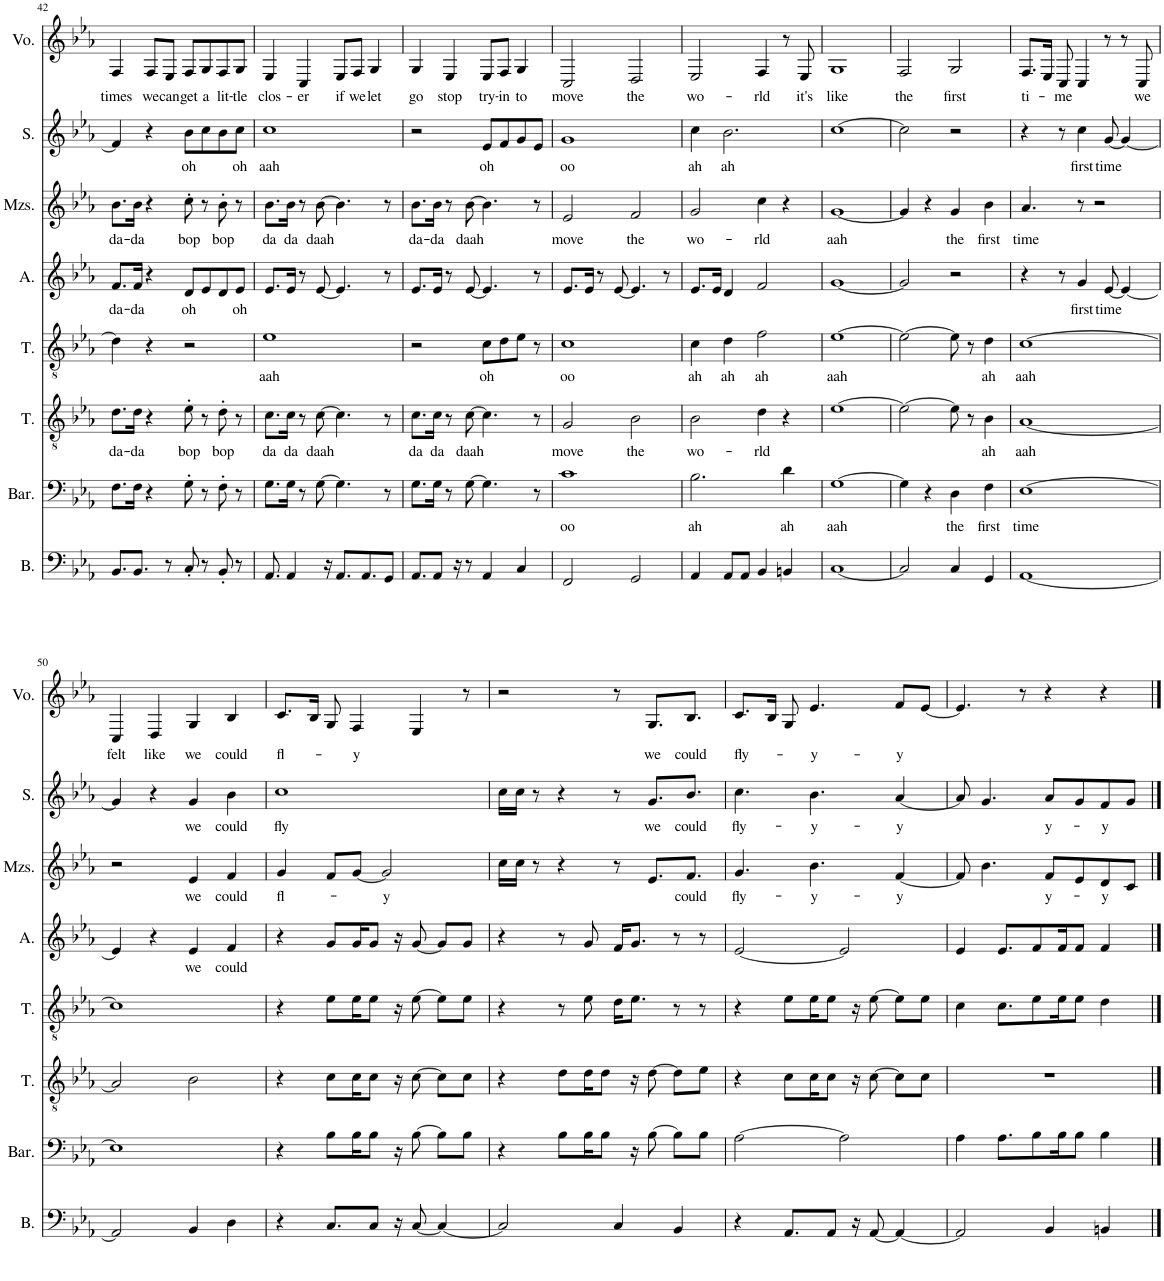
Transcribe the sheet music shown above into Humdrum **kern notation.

**kern	**kern	**text	**kern	**text	**kern	**text	**kern	**text	**kern	**text	**kern	**text	**kern	**text
*part8	*part7	*part7	*part6	*part6	*part5	*part5	*part4	*part4	*part3	*part3	*part2	*part2	*part1	*part1
*staff8	*staff7	*staff7	*staff6	*staff6	*staff5	*staff5	*staff4	*staff4	*staff3	*staff3	*staff2	*staff2	*staff1	*staff1
*I"Bass	*I"Baritone	*	*I"Tenor	*	*I"Tenor	*	*I"Alto	*	*I"Mezzo-soprano	*	*I"Soprano	*	*I"Voice	*
*I'B.	*I'Bar.	*	*I'T.	*	*I'T.	*	*I'A.	*	*I'Mzs.	*	*I'S.	*	*I'Vo.	*
!!LO:PB:g=z
*clefF4	*clefF4	*	*clefGv2	*	*clefGv2	*	*clefG2	*	*clefG2	*	*clefG2	*	*clefG2	*
*k[b-e-a-]	*k[b-e-a-]	*	*k[b-e-a-]	*	*k[b-e-a-]	*	*k[b-e-a-]	*	*k[b-e-a-]	*	*k[b-e-a-]	*	*k[b-e-a-]	*
*M4/4	*M4/4	*	*M4/4	*	*M4/4	*	*M4/4	*	*M4/4	*	*M4/4	*	*M4/4	*
=42	=42	=42	=42	=42	=42	=42	=42	=42	=42	=42	=42	=42	=42	=42
!	!	!	!	!LO:LY:b	!	!	!	!LO:LY:b	!	!LO:LY:b	!	!	!	!LO:LY:b
8.BB-/L	8.F\L	.	8.d\L	da-	4d\]	.	8.f/L	da-	8.b-\L	da-	4f/]	.	4F/	times
!	!	!	!	!LO:LY:b	!	!	!	!LO:LY:b	!	!LO:LY:b	!	!	!	!
8.BB-/J	16F\Jk	.	16d\Jk	-da	.	.	16f/Jk	-da	16b-\Jk	-da	.	.	.	.
!	!	!	!	!	!	!	!	!	!	!	!	!	!	!LO:LY:b
.	4r	.	4r	.	4r	.	4r	.	4r	.	4r	.	8F/L	we
!	!	!	!	!	!	!	!	!	!	!	!	!	!	!LO:LY:b
8r	.	.	.	.	.	.	.	.	.	.	.	.	8E-/J	can
!	!	!	!	!LO:LY:b	!	!	!	!LO:LY:b	!	!LO:LY:b	!	!LO:LY:b	!	!LO:LY:b
8C'/	8G'\	.	8e-'\	bop	2r	.	8d/L	oh	8cc'\	bop	8b-\L	oh	8F/L	get
!	!	!	!	!	!	!	!	!	!	!	!	!	!	!LO:LY:b
8r	8r	.	8r	.	.	.	8e-/	.	8r	.	8cc\	.	8G/	a
!	!	!	!	!LO:LY:b	!	!	!	!	!	!LO:LY:b	!	!	!	!LO:LY:b
8BB-'/	8F'\	.	8d'\	bop	.	.	8d/	.	8b-'\	bop	8b-\	.	8F/	lit-
!	!	!	!	!	!	!	!	!LO:LY:b	!	!	!	!LO:LY:b	!	!LO:LY:b
8r	8r	.	8r	.	.	.	8e-/J	oh	8r	.	8cc\J	oh	8G/J	-tle
=43	=43	=43	=43	=43	=43	=43	=43	=43	=43	=43	=43	=43	=43	=43
!	!	!	!	!LO:LY:b	!	!LO:LY:b	!	!	!	!LO:LY:b	!	!LO:LY:b	!	!LO:LY:b
8.AA-/	8.G\L	.	8.c\L	da	1e-	aah	8.e-/L	.	8.b-\L	da	1cc	aah	4E-/	clos-
!	!	!	!	!LO:LY:b	!	!	!	!	!	!LO:LY:b	!	!	!	!
4AA-/	16G\Jk	.	16c\Jk	da	.	.	16e-/Jk	.	16b-\Jk	da	.	.	.	.
!	!	!	!	!	!	!	!	!	!	!	!	!	!	!LO:LY:b
.	8r	.	8r	.	.	.	8r	.	8r	.	.	.	4C/	-er
!	!	!	!	!LO:LY:b	!	!	!	!	!	!LO:LY:b	!	!	!	!
.	[8G\	.	[8c\	daah	.	.	[8e-/	.	[8b-\	daah	.	.	.	.
16r	.	.	.	.	.	.	.	.	.	.	.	.	.	.
!	!	!	!	!	!	!	!	!	!	!	!	!	!	!LO:LY:b
8.AA-/L	4.G\]	.	4.c\]	.	.	.	4.e-/]	.	4.b-\]	.	.	.	8E-/L	if
!	!	!	!	!	!	!	!	!	!	!	!	!	!	!LO:LY:b
.	.	.	.	.	.	.	.	.	.	.	.	.	8F/J	we
8.AA-/	.	.	.	.	.	.	.	.	.	.	.	.	.	.
!	!	!	!	!	!	!	!	!	!	!	!	!	!	!LO:LY:b
.	.	.	.	.	.	.	.	.	.	.	.	.	4G/	let
8GG/J	8r	.	8r	.	.	.	8r	.	8r	.	.	.	.	.
=44	=44	=44	=44	=44	=44	=44	=44	=44	=44	=44	=44	=44	=44	=44
!	!	!	!	!LO:LY:b	!	!	!	!	!	!LO:LY:b	!	!	!	!LO:LY:b
8.AA-/L	8.G\L	.	8.c\L	da	2r	.	8.e-/L	.	8.b-\L	da-	2r	.	4G/	go
!	!	!	!	!LO:LY:b	!	!	!	!	!	!LO:LY:b	!	!	!	!
8AA-/J	16G\Jk	.	16c\Jk	da	.	.	16e-/Jk	.	16b-\Jk	-da	.	.	.	.
!	!	!	!	!	!	!	!	!	!	!	!	!	!	!LO:LY:b
.	8r	.	8r	.	.	.	8r	.	8r	.	.	.	4E-/	stop
16r	.	.	.	.	.	.	.	.	.	.	.	.	.	.
!	!	!	!	!LO:LY:b	!	!	!	!	!	!LO:LY:b	!	!	!	!
8r	[8G\	.	[8c\	daah	.	.	[8e-/	.	[8b-\	daah	.	.	.	.
!	!	!	!	!	!	!LO:LY:b	!	!	!	!	!	!LO:LY:b	!	!LO:LY:b
4AA-/	4.G\]	.	4.c\]	.	8c\L	oh	4.e-/]	.	4.b-\]	.	8e-/L	oh	8E-/L	try-
!	!	!	!	!	!	!	!	!	!	!	!	!	!	!LO:LY:b
.	.	.	.	.	8d\	.	.	.	.	.	8f/	.	8F/J	-in
!	!	!	!	!	!	!	!	!	!	!	!	!	!	!LO:LY:b
4C/	.	.	.	.	8e-\J	.	.	.	.	.	8g/	.	4G/	to
.	8r	.	8r	.	8r	.	8r	.	8r	.	8e-/J	.	.	.
=45	=45	=45	=45	=45	=45	=45	=45	=45	=45	=45	=45	=45	=45	=45
!	!	!LO:LY:b	!	!LO:LY:b	!	!LO:LY:b	!	!	!	!LO:LY:b	!	!LO:LY:b	!	!LO:LY:b
2FF/	1c	oo	2G/	move	1c	oo	8.e-/L	.	2e-/	move	1g	oo	2C/	move
.	.	.	.	.	.	.	16e-/Jk	.	.	.	.	.	.	.
.	.	.	.	.	.	.	8r	.	.	.	.	.	.	.
.	.	.	.	.	.	.	[8e-/	.	.	.	.	.	.	.
!	!	!	!	!LO:LY:b	!	!	!	!	!	!LO:LY:b	!	!	!	!LO:LY:b
2GG/	.	.	2B-\	the	.	.	4.e-/]	.	2f/	the	.	.	2D/	the
.	.	.	.	.	.	.	8r	.	.	.	.	.	.	.
=46	=46	=46	=46	=46	=46	=46	=46	=46	=46	=46	=46	=46	=46	=46
!	!	!LO:LY:b	!	!LO:LY:b	!	!LO:LY:b	!	!	!	!LO:LY:b	!	!LO:LY:b	!	!LO:LY:b
4AA-/	2.B-\	ah	2B-\	wo-	4c\	ah	8.e-/L	.	2g/	wo-	4cc\	ah	2E-/	wo-
.	.	.	.	.	.	.	16e-/Jk	.	.	.	.	.	.	.
!	!	!	!	!	!	!LO:LY:b	!	!	!	!	!	!LO:LY:b	!	!
8AA-/L	.	.	.	.	4d\	ah	4d/	.	.	.	2.b-\	ah	.	.
8AA-/J	.	.	.	.	.	.	.	.	.	.	.	.	.	.
!	!	!	!	!LO:LY:b	!	!LO:LY:b	!	!	!	!LO:LY:b	!	!	!	!LO:LY:b
4BB-/	.	.	4d\	-rld	2f\	ah	2f/	.	4cc\	-rld	.	.	4F/	-rld
!	!	!LO:LY:b	!	!	!	!	!	!	!	!	!	!	!	!
4BBn/	4d\	ah	4r	.	.	.	.	.	4r	.	.	.	8r	.
!	!	!	!	!	!	!	!	!	!	!	!	!	!	!LO:LY:b
.	.	.	.	.	.	.	.	.	.	.	.	.	8E-/	it's
=47	=47	=47	=47	=47	=47	=47	=47	=47	=47	=47	=47	=47	=47	=47
!	!	!LO:LY:b	!	!	!	!LO:LY:b	!	!	!	!LO:LY:b	!	!	!	!LO:LY:b
[1C	[1G	aah	[1e-	.	[1e-	aah	[1g	.	[1g	aah	[1cc	.	1G	like
=48	=48	=48	=48	=48	=48	=48	=48	=48	=48	=48	=48	=48	=48	=48
!	!	!	!	!	!	!	!	!	!	!	!	!	!	!LO:LY:b
2C/]	4G\]	.	2e-\_	.	2e-\_	.	2g/]	.	4g/]	.	2cc\]	.	2F/	the
.	4r	.	.	.	.	.	.	.	4r	.	.	.	.	.
!	!	!LO:LY:b	!	!	!	!	!	!	!	!LO:LY:b	!	!	!	!LO:LY:b
4C/	4D\	the	8e-\]	.	8e-\]	.	2r	.	4g/	the	2r	.	2G/	first
.	.	.	8r	.	8r	.	.	.	.	.	.	.	.	.
!	!	!LO:LY:b	!	!LO:LY:b	!	!LO:LY:b	!	!	!	!LO:LY:b	!	!	!	!
4GG/	4F\	first	4B-\	ah	4d\	ah	.	.	4b-\	first	.	.	.	.
=49	=49	=49	=49	=49	=49	=49	=49	=49	=49	=49	=49	=49	=49	=49
!	!	!LO:LY:b	!	!LO:LY:b	!	!LO:LY:b	!	!	!	!LO:LY:b	!	!	!	!LO:LY:b
[1AA-	[1E-	time	[1A-	aah	[1c	aah	4r	.	4.a-/	time	4r	.	8.F/L	ti-
.	.	.	.	.	.	.	.	.	.	.	.	.	16E-/Jk	.
!	!	!	!	!	!	!	!	!	!	!	!	!	!	!LO:LY:b
.	.	.	.	.	.	.	8r	.	.	.	8r	.	8C/	-me
!	!	!	!	!	!	!	!	!LO:LY:b	!	!	!	!LO:LY:b	!	!
.	.	.	.	.	.	.	4g/	first	8r	.	4cc\	first	4C/	.
.	.	.	.	.	.	.	.	.	2r	.	.	.	.	.
!	!	!	!	!	!	!	!	!LO:LY:b	!	!	!	!LO:LY:b	!	!
.	.	.	.	.	.	.	[8e-/	time	.	.	[8g/	time	8r	.
.	.	.	.	.	.	.	4e-/_	.	.	.	4g/_	.	8r	.
!	!	!	!	!	!	!	!	!	!	!	!	!	!	!LO:LY:b
.	.	.	.	.	.	.	.	.	.	.	.	.	8C/	we
!!LO:LB:g=z
=50	=50	=50	=50	=50	=50	=50	=50	=50	=50	=50	=50	=50	=50	=50
!	!	!	!	!	!	!	!	!	!	!	!	!	!	!LO:LY:b
2AA-/]	1E-]	.	2A-/]	.	1c]	.	4e-/]	.	2r	.	4g/]	.	4C/	felt
!	!	!	!	!	!	!	!	!	!	!	!	!	!	!LO:LY:b
.	.	.	.	.	.	.	4r	.	.	.	4r	.	4D/	like
!	!	!	!	!	!	!	!	!LO:LY:b	!	!LO:LY:b	!	!LO:LY:b	!	!LO:LY:b
4BB-/	.	.	2B-\	.	.	.	4e-/	we	4e-/	we	4g/	we	4G/	we
!	!	!	!	!	!	!	!	!LO:LY:b	!	!LO:LY:b	!	!LO:LY:b	!	!LO:LY:b
4D\	.	.	.	.	.	.	4f/	could	4f/	could	4b-\	could	4B-/	could
=51	=51	=51	=51	=51	=51	=51	=51	=51	=51	=51	=51	=51	=51	=51
!	!	!	!	!	!	!	!	!	!	!LO:LY:b	!	!LO:LY:b	!	!LO:LY:b
4r	4r	.	4r	.	4r	.	4r	.	4g/	fl-	1cc	fly	8.c/L	fl-
.	.	.	.	.	.	.	.	.	.	.	.	.	16B-/Jk	.
8.C/L	8B-\L	.	8c\L	.	8e-\L	.	8g/L	.	8f/L	.	.	.	8G/	.
!	!	!	!	!	!	!	!	!	!	!	!	!	!	!LO:LY:b
.	16B-\K	.	16c\K	.	16e-\K	.	16g/K	.	[8g/J	.	.	.	4F/	-y
8C/J	8B-\J	.	8c\J	.	8e-\J	.	8g/J	.	.	.	.	.	.	.
!	!	!	!	!	!	!	!	!	!	!LO:LY:b	!	!	!	!
.	.	.	.	.	.	.	.	.	2g/]	-y	.	.	.	.
16r	16r	.	16r	.	16r	.	16r	.	.	.	.	.	.	.
[8C/	[8B-\	.	[8c\	.	[8e-\	.	[8g/	.	.	.	.	.	4E-/	.
4C/_	8B-\L]	.	8c\L]	.	8e-\L]	.	8g/L]	.	.	.	.	.	.	.
.	8B-\J	.	8c\J	.	8e-\J	.	8g/J	.	.	.	.	.	8r	.
=52	=52	=52	=52	=52	=52	=52	=52	=52	=52	=52	=52	=52	=52	=52
2C/]	4r	.	4r	.	4r	.	4r	.	16cc\LL	.	16cc\LL	.	2r	.
.	.	.	.	.	.	.	.	.	16cc\JJ	.	16cc\JJ	.	.	.
.	.	.	.	.	.	.	.	.	8r	.	8r	.	.	.
.	8B-\L	.	8d\L	.	8r	.	8r	.	4r	.	4r	.	.	.
.	16B-\K	.	16d\K	.	8e-\	.	8g/	.	.	.	.	.	.	.
.	8B-\J	.	8d\J	.	.	.	.	.	.	.	.	.	.	.
4C/	.	.	.	.	16d\KL	.	16f/KL	.	8r	.	8r	.	8r	.
.	16r	.	16r	.	8.e-\J	.	8.g/J	.	.	.	.	.	.	.
!	!	!	!	!	!	!	!	!	!	!	!	!LO:LY:b	!	!LO:LY:b
.	[8B-\	.	[8d\	.	.	.	.	.	8.e-/L	.	8.g/L	we	8.G/L	we
4BB-/	8B-\L]	.	8d\L]	.	8r	.	8r	.	.	.	.	.	.	.
!	!	!	!	!	!	!	!	!	!	!LO:LY:b	!	!LO:LY:b	!	!LO:LY:b
.	.	.	.	.	.	.	.	.	8.f/J	could	8.b-/J	could	8.B-/J	could
.	8B-\J	.	8e-\J	.	8r	.	8r	.	.	.	.	.	.	.
=53	=53	=53	=53	=53	=53	=53	=53	=53	=53	=53	=53	=53	=53	=53
!	!	!	!	!	!	!	!	!	!	!LO:LY:b	!	!LO:LY:b	!	!LO:LY:b
4r	[2A-\	.	4r	.	4r	.	[2e-/	.	4.g/	fly-	4.cc\	fly-	8.c/L	fly-
.	.	.	.	.	.	.	.	.	.	.	.	.	16B-/Jk	.
8.AA-/L	.	.	8c\L	.	8e-\L	.	.	.	.	.	.	.	8G/	.
!	!	!	!	!	!	!	!	!	!	!LO:LY:b	!	!LO:LY:b	!	!LO:LY:b
.	.	.	16c\K	.	16e-\K	.	.	.	4.b-\	-y-	4.b-\	-y-	4.e-/	-y-
8AA-/J	.	.	8c\J	.	8e-\J	.	.	.	.	.	.	.	.	.
.	2A-\]	.	.	.	.	.	2e-/]	.	.	.	.	.	.	.
16r	.	.	16r	.	16r	.	.	.	.	.	.	.	.	.
[8AA-/	.	.	[8c\	.	[8e-\	.	.	.	.	.	.	.	.	.
!	!	!	!	!	!	!	!	!	!	!LO:LY:b	!	!LO:LY:b	!	!LO:LY:b
4AA-/_	.	.	8c\L]	.	8e-\L]	.	.	.	[4f/	-y	[4a-/	-y	8f/L	-y
.	.	.	8c\J	.	8e-\J	.	.	.	.	.	.	.	[8e-/J	.
=54	=54	=54	=54	=54	=54	=54	=54	=54	=54	=54	=54	=54	=54	=54
2AA-/]	4A-\	.	1r	.	4c\	.	4e-/	.	8f/]	.	8a-/]	.	4.e-/]	.
.	.	.	.	.	.	.	.	.	4.b-\	.	4.g/	.	.	.
.	8.A-\L	.	.	.	8.c\L	.	8.e-/L	.	.	.	.	.	.	.
.	.	.	.	.	.	.	.	.	.	.	.	.	8r	.
.	8B-\	.	.	.	8e-\	.	8f/	.	.	.	.	.	.	.
!	!	!	!	!	!	!	!	!	!	!LO:LY:b	!	!LO:LY:b	!	!
4BB-/	.	.	.	.	.	.	.	.	8f/L	-y-	8a-/L	-y-	4r	.
.	16B-\K	.	.	.	16e-\K	.	16f/K	.	.	.	.	.	.	.
.	8B-\J	.	.	.	8e-\J	.	8f/J	.	8e-/	.	8g/	.	.	.
!	!	!	!	!	!	!	!	!	!	!LO:LY:b	!	!LO:LY:b	!	!
4BBn/	4B-\	.	.	.	4d\	.	4f/	.	8d/	-y	8f/	-y	4r	.
.	.	.	.	.	.	.	.	.	8c/J	.	8g/J	.	.	.
==	==	==	==	==	==	==	==	==	==	==	==	==	==	==
*-	*-	*-	*-	*-	*-	*-	*-	*-	*-	*-	*-	*-	*-	*-
